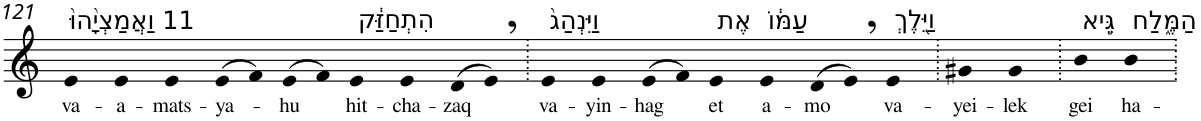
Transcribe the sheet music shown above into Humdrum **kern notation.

**kern	**text
*part1	*part1
*staff1	*staff1
*I"Piano	*
*I'Pno	*
!!LO:PB:g=z
*clefG2	*
*k[]	*
=121	=121
!LO:TX:a:t=11 וַאֲמַצְיָ֙הוּ֙	!
!	!LO:LY:b
4e	va-
!	!LO:LY:b
4e	-a-
!	!LO:LY:b
4e	-mats-
!	!LO:LY:b
(>8e	-ya-
8f)	.
!	!LO:LY:b
(>8e	-hu
8f)	.
!LO:TX:a:t=הִתְחַזַּ֔ק	!
!	!LO:LY:b
4e	hit-
!	!LO:LY:b
4e	-cha-
!	!LO:LY:b
(>8d	-zaq
8e,)	.
=122.	=122.
!LO:TX:a:t=וַיִּנְהַג֙	!
!	!LO:LY:b
4e	va-
!	!LO:LY:b
4e	-yin-
!	!LO:LY:b
(>8e	-hag
8f)	.
!LO:TX:a:t=אֶת	!
!	!LO:LY:b
4e	et
!LO:TX:a:t=עַמּ֔וֹ	!
!	!LO:LY:b
4e	a-
!	!LO:LY:b
(>8d	-mo
8e,)	.
!LO:TX:a:t=וַיֵּ֖לֶךְ	!
!	!LO:LY:b
4e	va-
=123.	=123.
!	!LO:LY:b
4g#X	-yei-
!	!LO:LY:b
4g#	-lek
=124.	=124.
!LO:TX:a:t=גֵּ֣יא	!
!	!LO:LY:b
4b	gei
!LO:TX:a:t=הַמֶּ֑לַח	!
!	!LO:LY:b
4b	ha-
=.	=.
*-	*-
